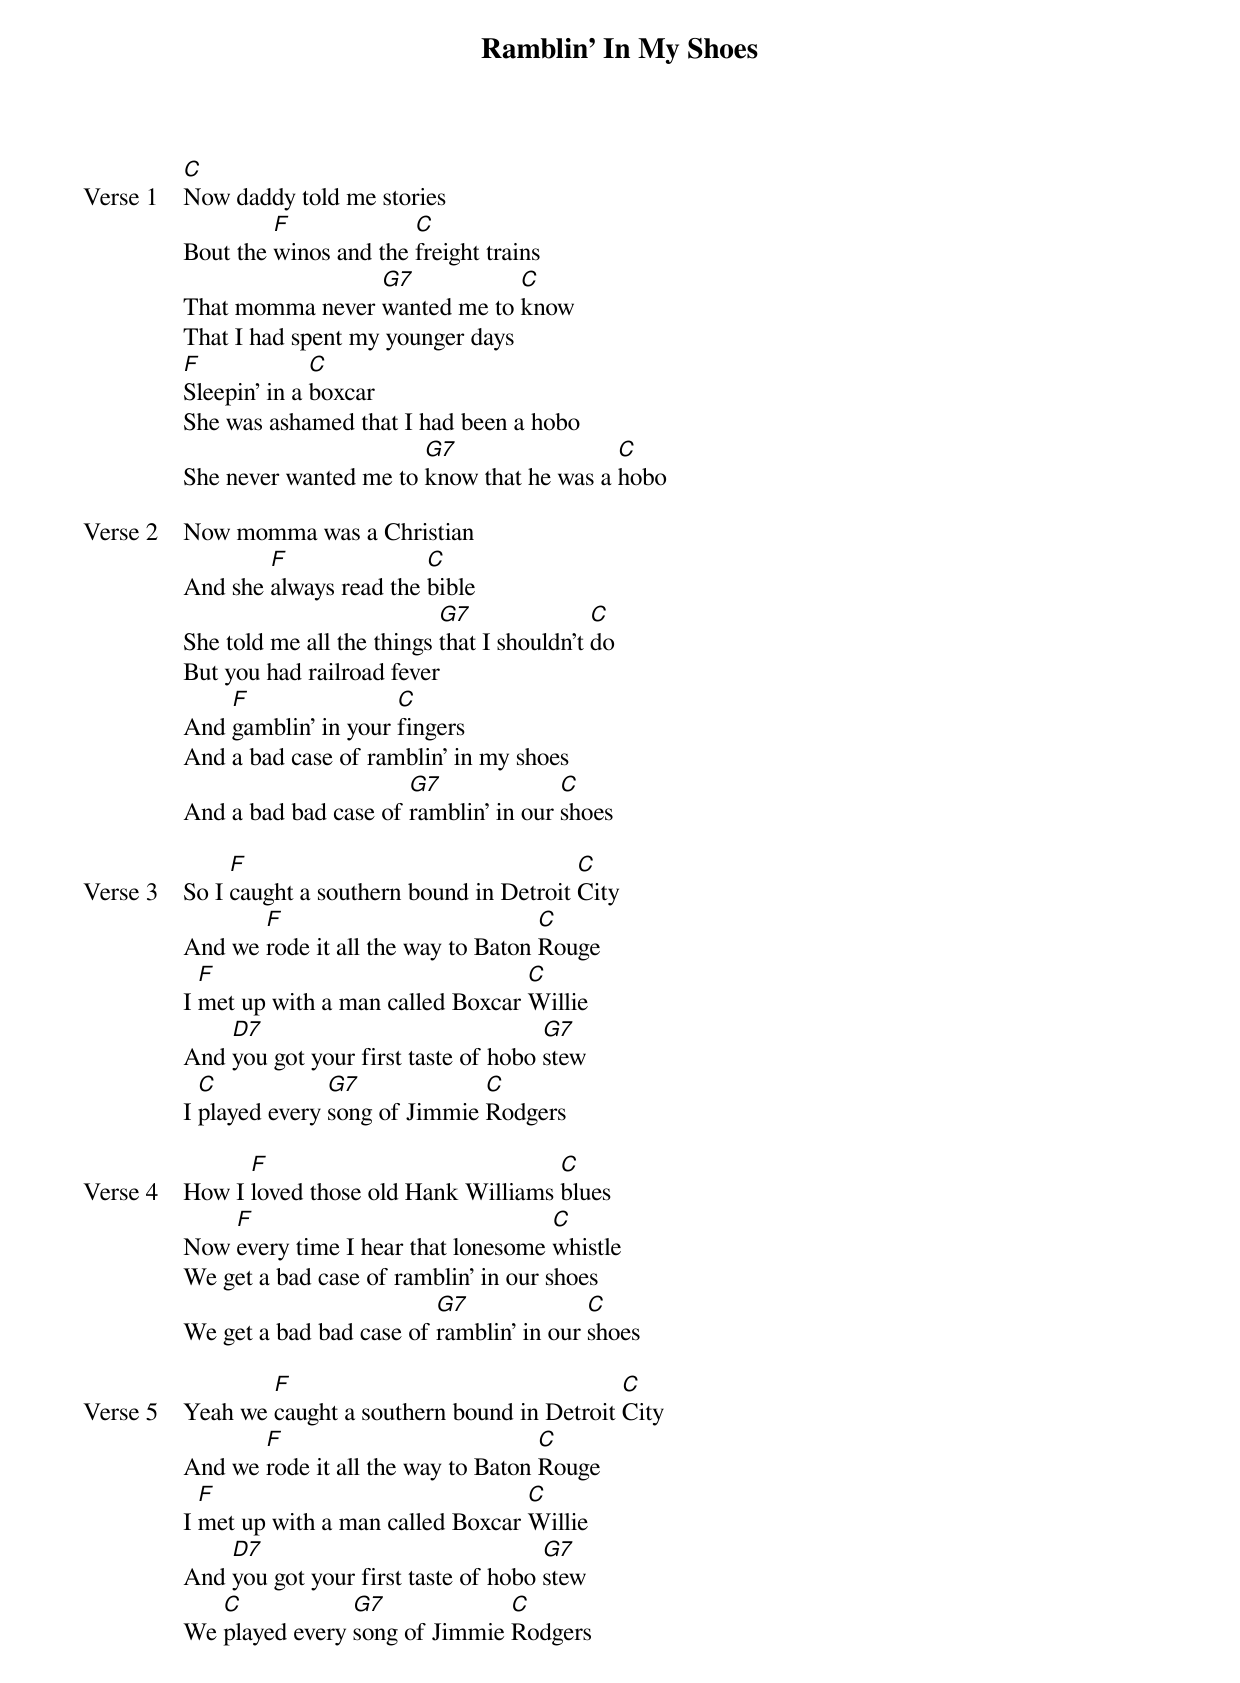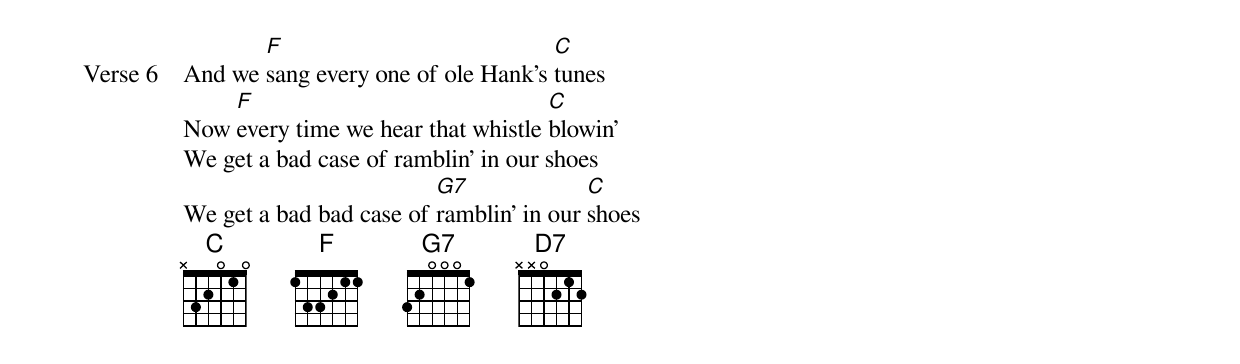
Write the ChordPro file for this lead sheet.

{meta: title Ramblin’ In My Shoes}
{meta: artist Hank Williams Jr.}
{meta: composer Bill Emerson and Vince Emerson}

{start_of_verse: Verse 1}
[C]Now daddy told me stories
Bout the [F]winos and the [C]freight trains
That momma never [G7]wanted me to [C]know
That I had spent my younger days
[F]Sleepin' in a [C]boxcar
She was ashamed that I had been a hobo
She never wanted me to [G7]know that he was a [C]hobo
{end_of_verse}

{start_of_verse: Verse 2}
Now momma was a Christian
And she [F]always read the [C]bible
She told me all the things [G7]that I shouldn't [C]do
But you had railroad fever
And [F]gamblin' in your [C]fingers
And a bad case of ramblin' in my shoes
And a bad bad case of [G7]ramblin' in our [C]shoes
{end_of_verse}

{start_of_verse: Verse 3}
So I [F]caught a southern bound in Detroit [C]City
And we [F]rode it all the way to Baton [C]Rouge
I [F]met up with a man called Boxcar [C]Willie
And [D7]you got your first taste of hobo [G7]stew
I [C]played every [G7]song of Jimmie [C]Rodgers
{end_of_verse}

{start_of_verse: Verse 4}
How I [F]loved those old Hank Williams [C]blues
Now [F]every time I hear that lonesome [C]whistle
We get a bad case of ramblin' in our shoes
We get a bad bad case of [G7]ramblin' in our [C]shoes
{end_of_verse}

{start_of_verse: Verse 5}
Yeah we [F]caught a southern bound in Detroit [C]City
And we [F]rode it all the way to Baton [C]Rouge
I [F]met up with a man called Boxcar [C]Willie
And [D7]you got your first taste of hobo [G7]stew
We [C]played every [G7]song of Jimmie [C]Rodgers
{end_of_verse}

{start_of_verse: Verse 6}
And we [F]sang every one of ole Hank's [C]tunes
Now [F]every time we hear that whistle [C]blowin'
We get a bad case of ramblin' in our shoes
We get a bad bad case of [G7]ramblin' in our [C]shoes
{end_of_verse}
